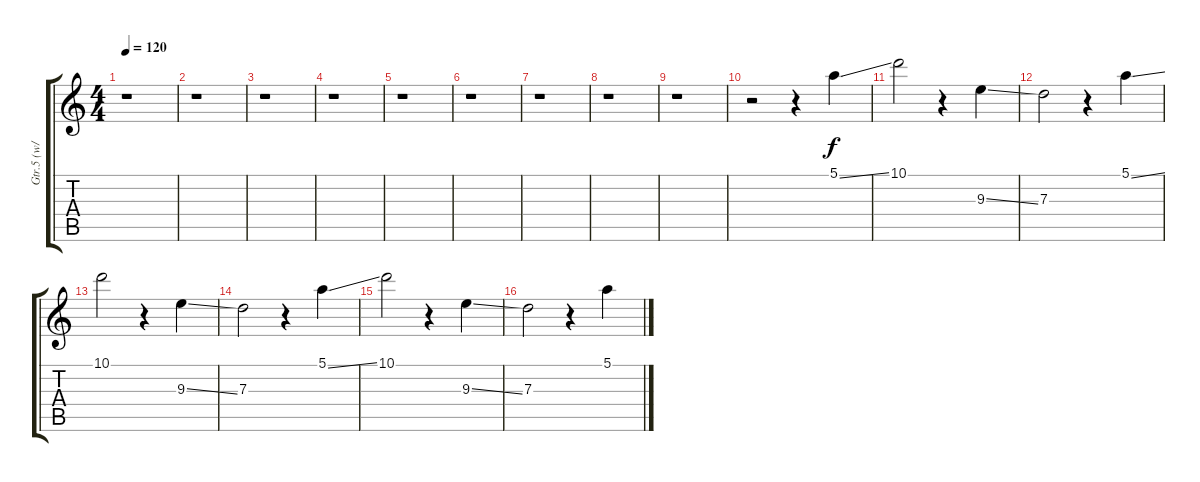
\track ("Gtr.5 (w/ slide)" "Gtr.5 (w/ ") {instrument electricguitarjazz}
\staff {score tabs}
\tuning (E4 B3 G3 D3 A2 E2) {hide}
\ts (4 4)
\tempo 120
\clef g2
\ks c
r.1{dy f} |
r.1 |
r.1 |
r.1 |
r.1 |
r.1 |
r.1 |
r.1 |
r.1 |
r.2 r.4 5.1{ss}.4 |
10.1.2 r.4 9.3{ss}.4 |
7.3.2 r.4 5.1{ss}.4 |
10.1.2 r.4 9.3{ss}.4 |
7.3.2 r.4 5.1{ss}.4 |
10.1.2 r.4 9.3{ss}.4 |
7.3.2 r.4 5.1{ss}.4
